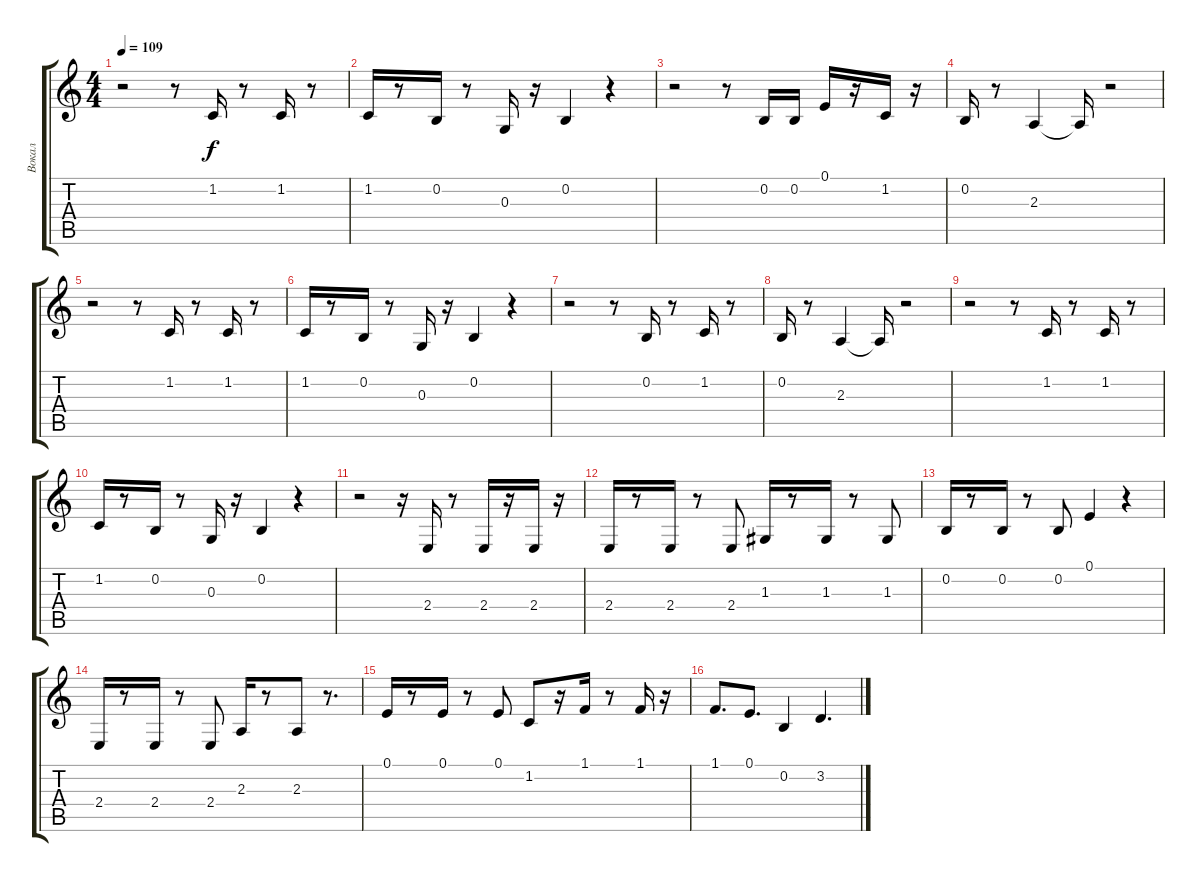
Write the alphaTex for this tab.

\track ("Вокал" "Вокал") {instrument pad1newage}
\staff {score tabs}
\tuning (E4 B3 G3 D3 A2 E2) {hide}
\ts (4 4)
\tempo 109
\clef g2
\ks c
r.2{dy f} r.8 1.2.16 r.8 1.2.16 r.8 |
1.2.16 r.8 0.2.16 r.8 0.3.16 r.16 0.2.4 r.4 |
r.2 r.8 0.2.16 0.2.16 0.1.16 r.16 1.2.16 r.16 |
0.2.16 r.8 2.3.4 2.3{t}.16 r.2 |
r.2 r.8 1.2.16 r.8 1.2.16 r.8 |
1.2.16 r.8 0.2.16 r.8 0.3.16 r.16 0.2.4 r.4 |
r.2 r.8 0.2.16 r.8 1.2.16 r.8 |
0.2.16 r.8 2.3.4 2.3{t}.16 r.2 |
r.2 r.8 1.2.16 r.8 1.2.16 r.8 |
1.2.16 r.8 0.2.16 r.8 0.3.16 r.16 0.2.4 r.4 |
r.2 r.16 2.4.16 r.8 2.4.16 r.16 2.4.16 r.16 |
2.4.16 r.8 2.4.16 r.8 2.4.8 1.3.16 r.8 1.3.16 r.8 1.3.8 |
0.2.16 r.8 0.2.16 r.8 0.2.8 0.1.4 r.4 |
2.4.16 r.8 2.4.16 r.8 2.4.8 2.3.16 r.8 2.3.8 r.8{d} |
0.1.16 r.8 0.1.16 r.8 0.1.8 1.2.8 r.16 1.1.16 r.8 1.1.16 r.16 |
1.1.8{d} 0.1.8{d} 0.2.4 3.2.4{d}
